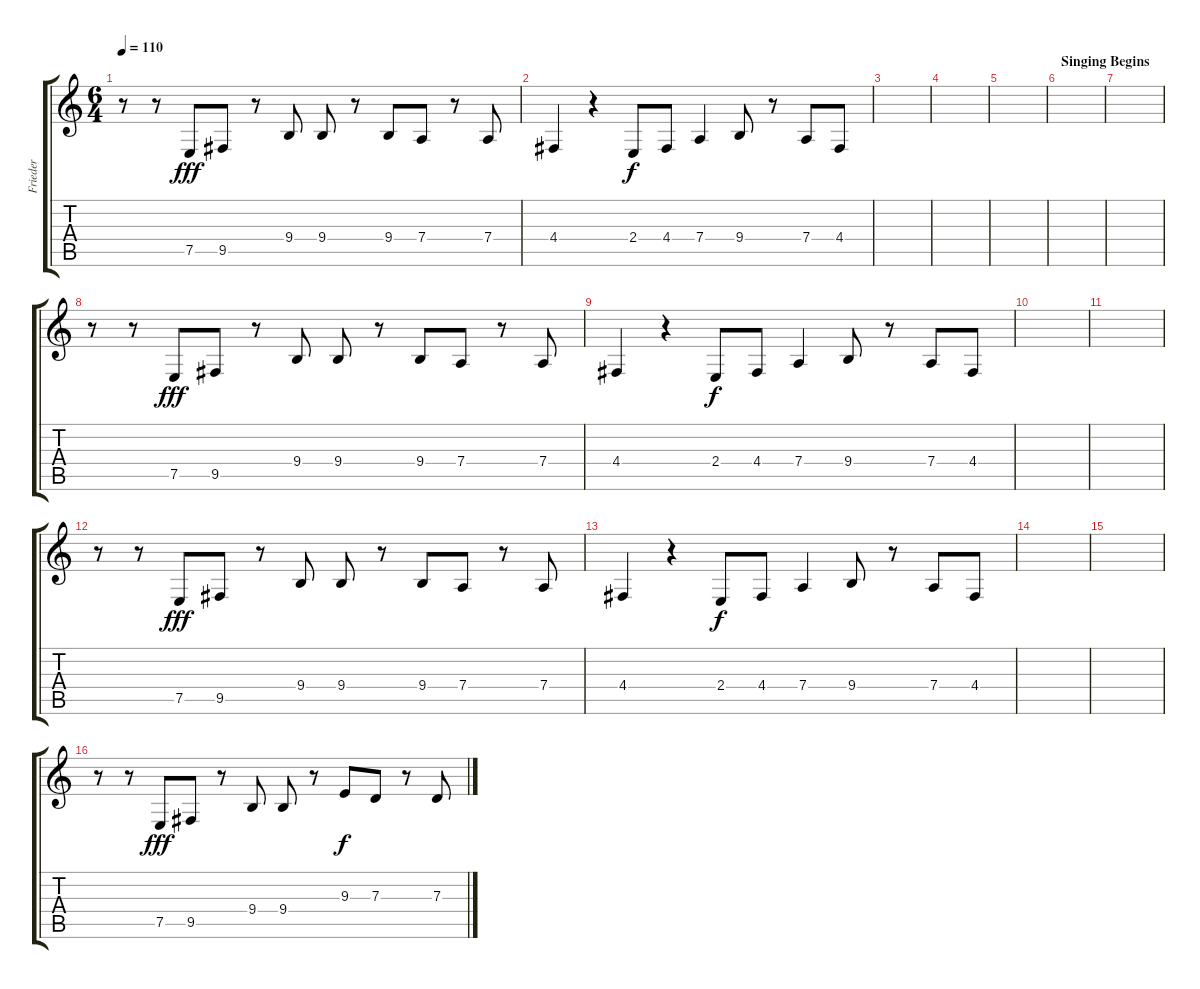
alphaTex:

\track ("Frieder" "Frieder") {instrument honkytonkpiano}
\staff {score tabs}
\tuning (E4 B3 G3 D3 A2 E2) {hide}
\ts (6 4)
\tempo 110
\clef g2
\ks c
r.8{dy f} r.8 7.5.8{dy fff} 9.5.8 r.8 9.4.8 9.4.8 r.8 9.4.8 7.4.8 r.8 7.4.8 |
4.4.4 r.4 2.4.8{dy f} 4.4.8 7.4.4 9.4.8 r.8 7.4.8 4.4.8 |
|
|
|
\section ("" "Singing Begins")
|
|
r.8 r.8 7.5.8{dy fff} 9.5.8 r.8 9.4.8 9.4.8 r.8 9.4.8 7.4.8 r.8 7.4.8 |
4.4.4 r.4 2.4.8{dy f} 4.4.8 7.4.4 9.4.8 r.8 7.4.8 4.4.8 |
|
|
r.8 r.8 7.5.8{dy fff} 9.5.8 r.8 9.4.8 9.4.8 r.8 9.4.8 7.4.8 r.8 7.4.8 |
4.4.4 r.4 2.4.8{dy f} 4.4.8 7.4.4 9.4.8 r.8 7.4.8 4.4.8 |
|
|
r.8 r.8 7.5.8{dy fff} 9.5.8 r.8 9.4.8 9.4.8 r.8 9.3.8{dy f} 7.3.8 r.8 7.3.8
